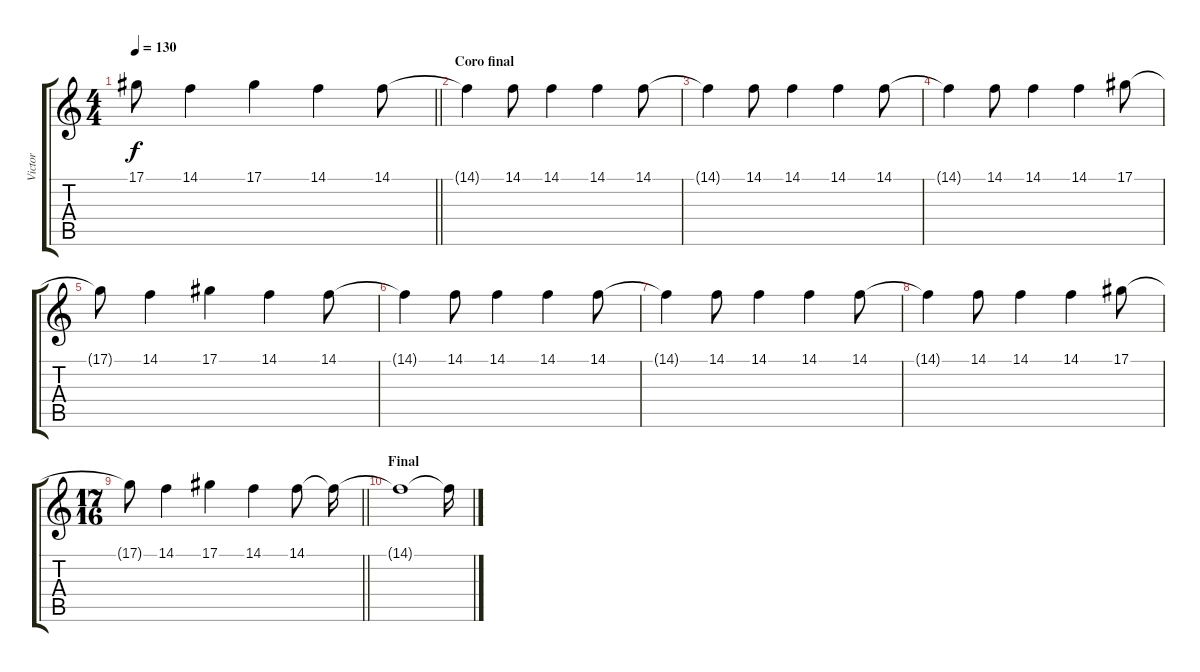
\track ("Victor" "Victor") {instrument lead2sawtooth}
\staff {score tabs}
\tuning (Eb4 Bb3 Gb3 Db3 Ab2 Eb2) {hide}
\ts (4 4)
\tempo 130
\clef g2
\barLineRight lightlight
\ks c
17.1{t}.8{dy f} 14.1.4 17.1.4 14.1.4 14.1.8 |
\section ("" "Coro final")
14.1{t}.4 14.1.8 14.1.4 14.1.4 14.1.8 |
14.1{t}.4 14.1.8 14.1.4 14.1.4 14.1.8 |
14.1{t}.4 14.1.8 14.1.4 14.1.4 17.1.8 |
17.1{t}.8 14.1.4 17.1.4 14.1.4 14.1.8 |
14.1{t}.4 14.1.8 14.1.4 14.1.4 14.1.8 |
14.1{t}.4 14.1.8 14.1.4 14.1.4 14.1.8 |
14.1{t}.4 14.1.8 14.1.4 14.1.4 17.1.8 |
\ts (17 16)
\barLineRight lightlight
17.1{t}.8 14.1.4 17.1.4 14.1.4 14.1.8 14.1{t}.16 |
\section ("" "Final")
14.1{t}.1 14.1{t}.16
